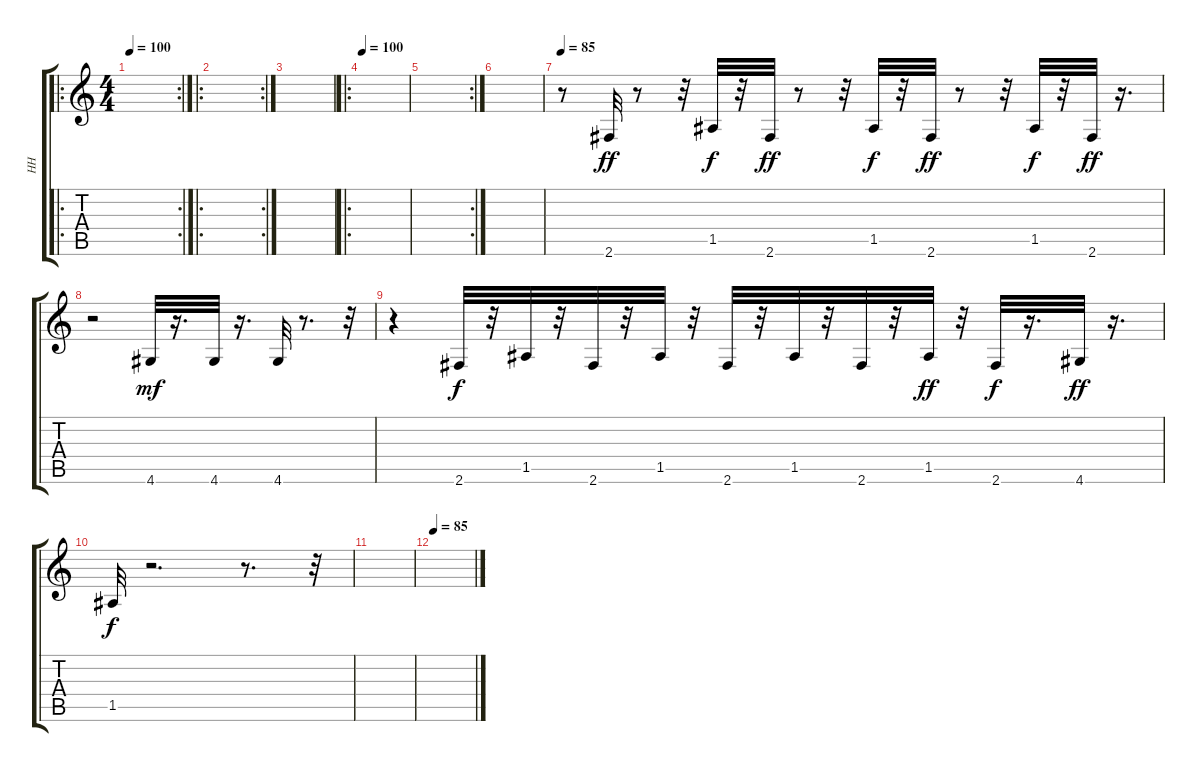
\track ("HH" "HH") {instrument acousticguitarsteel}
\staff {score tabs}
\tuning (E4 B3 G3 D3 A2 E2) {hide}
\ro
\rc 2
\ts (4 4)
\tempo 100
\clef g2
\ks c
|
\ro
\rc 2
|
|
\ro
\tempo 100
|
\rc 2
|
|
\tempo 85
r.8 2.6.32{dy ff} r.8 r.32 1.5.32{dy f} r.32 2.6.32{dy ff} r.8 r.32 1.5.32{dy f} r.32 2.6.32{dy ff} r.8 r.32 1.5.32{dy f} r.32 2.6.32{dy ff} r.16{d} |
r.2 4.6.32{dy mf} r.16{d} 4.6.32 r.16{d} 4.6.32 r.8{d} r.32 |
r.4 2.6.32{dy f} r.32 1.5.32 r.32 2.6.32 r.32 1.5.32 r.32 2.6.32 r.32 1.5.32 r.32 2.6.32 r.32 1.5.32{dy ff} r.32 2.6.32{dy f} r.16{d} 4.6.32{dy ff} r.16{d} |
1.5.32{dy f} r.2{d} r.8{d} r.32 |
|
\tempo 85
